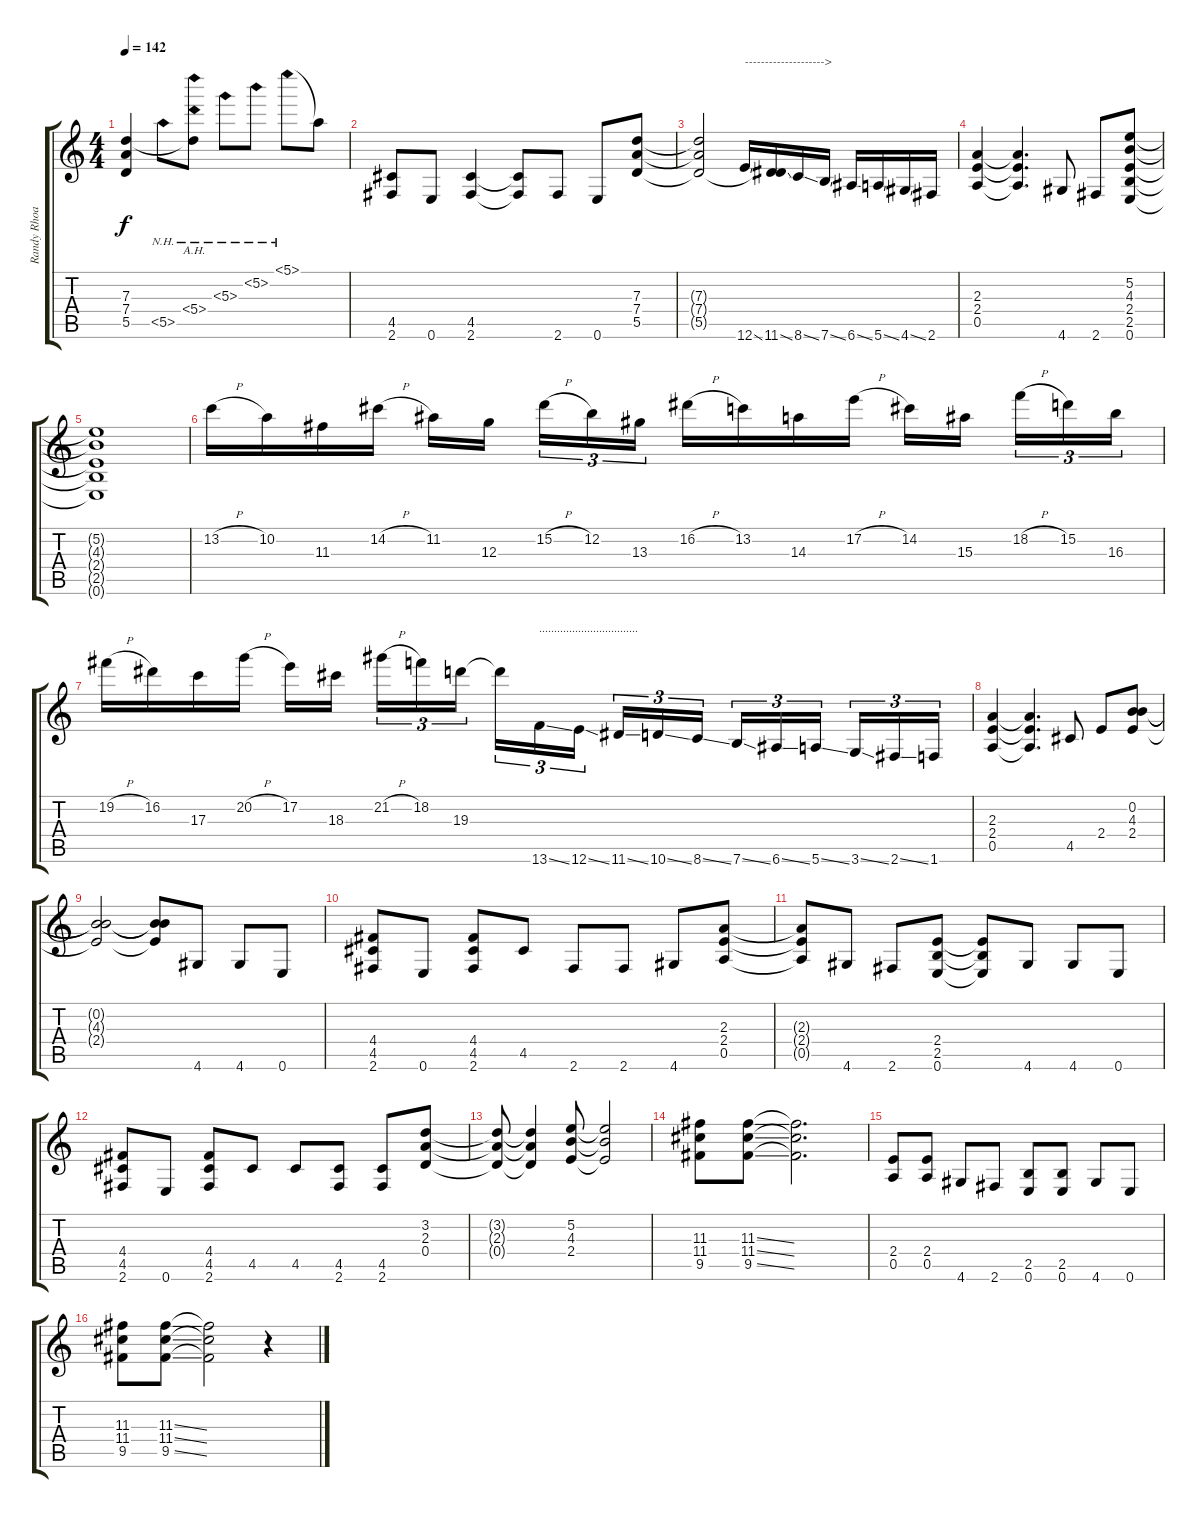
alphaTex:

\track ("Randy Rhoads" "Randy Rhoa") {instrument distortionguitar}
\staff {score tabs}
\tuning (E4 B3 G3 D3 A2 E2) {hide}
\ts (4 4)
\tempo 142
\clef g2
\ks c
(7.3{t} 7.4{t} 5.5{t}).4{dy f} 5.5{nh}.8 (7.3{ah 5 t} 5.4{nh}).8 5.3{nh}.8 5.2{nh}.8 5.1{nh}.8 5.1{t}.8 |
(4.5 2.6).8 0.6.8 (4.5 2.6).4 (4.5{t} 2.6{t}).8 2.6.8 0.6.8 (7.3 7.4 5.5).8 |
(7.3{t} 7.4{t} 5.5{t}).2 12.6{ss}.16{txt "-------------------->"} (5.5{t} 11.6{ss}).16 8.6{ss}.16 7.6{ss}.16 6.6{ss}.16 5.6{ss}.16 4.6{ss}.16 2.6.16 |
(2.3 2.4 0.5).4 (2.3{t} 2.4{t} 0.5{t}).4{d} 4.6.8 2.6.8 (5.2 4.3 2.4 2.5 0.6).8 |
(5.2{t} 4.3{t} 2.4{t} 2.5{t} 0.6{t}).1 |
13.2{h}.16 10.2.16 11.3.16 14.2{h}.16 11.2.16 12.3.16 15.2{h}.16{tu (3 2)} 12.2.16{tu (3 2)} 13.3.16{tu (3 2)} 16.2{h}.16 13.2.16 14.3.16 17.2{h}.16 14.2.16 15.3.16 18.2{h}.16{tu (3 2)} 15.2.16{tu (3 2)} 16.3.16{tu (3 2)} |
19.2{h}.16 16.2.16 17.3.16 20.2{h}.16 17.2.16 18.3.16 21.2{h}.16{tu (3 2)} 18.2.16{tu (3 2)} 19.3.16{tu (3 2)} 19.3{t}.16{tu (3 2)} 13.6{ss}.16{tu (3 2) txt "................................."} 12.6{ss}.16{tu (3 2)} 11.6{ss}.16{tu (3 2)} 10.6{ss}.16{tu (3 2)} 8.6{ss}.16{tu (3 2)} 7.6{ss}.16{tu (3 2)} 6.6{ss}.16{tu (3 2)} 5.6{ss}.16{tu (3 2)} 3.6{ss}.16{tu (3 2)} 2.6{ss}.16{tu (3 2)} 1.6.16{tu (3 2)} |
(2.3 2.4 0.5).4 (2.3{t} 2.4{t} 0.5{t}).4{d} 4.5.8 2.4.8 (0.2 4.3 2.4).8 |
(0.2{t} 4.3{t} 2.4{t}).2 (0.2{t} 4.3{t} 2.4{t}).8 4.6.8 4.6.8 0.6.8 |
(4.4 4.5 2.6).8 0.6.8 (4.4 4.5 2.6).8 4.5.8 2.6.8 2.6.8 4.6.8 (2.3 2.4 0.5).8 |
(2.3{t} 2.4{t} 0.5{t}).8 4.6.8 2.6.8 (2.4 2.5 0.6).8 (2.4{t} 2.5{t} 0.6{t}).8 4.6.8 4.6.8 0.6.8 |
(4.4 4.5 2.6).8 0.6.8 (4.4 4.5 2.6).8 4.5.8 4.5.8 (4.5 2.6).8 (4.5 2.6).8 (3.2 2.3 0.4).8 |
(3.2{t} 2.3{t} 0.4{t}).8 (3.2{t} 2.3{t} 0.4{t}).4 (5.2 4.3 2.4).8 (5.2{t} 4.3{t} 2.4{t}).2 |
(11.3 11.4 9.5).8 (11.3{ss} 11.4{ss} 9.5{ss}).8 (11.3{t} 11.4{t} 9.5{t}).2{d} |
(2.4 0.5).8 (2.4 0.5).8 4.6.8 2.6.8 (2.5 0.6).8 (2.5 0.6).8 4.6.8 0.6.8 |
(11.3 11.4 9.5).8 (11.3{ss} 11.4{ss} 9.5{ss}).8 (11.3{t} 11.4{t} 9.5{t}).2 r.4
